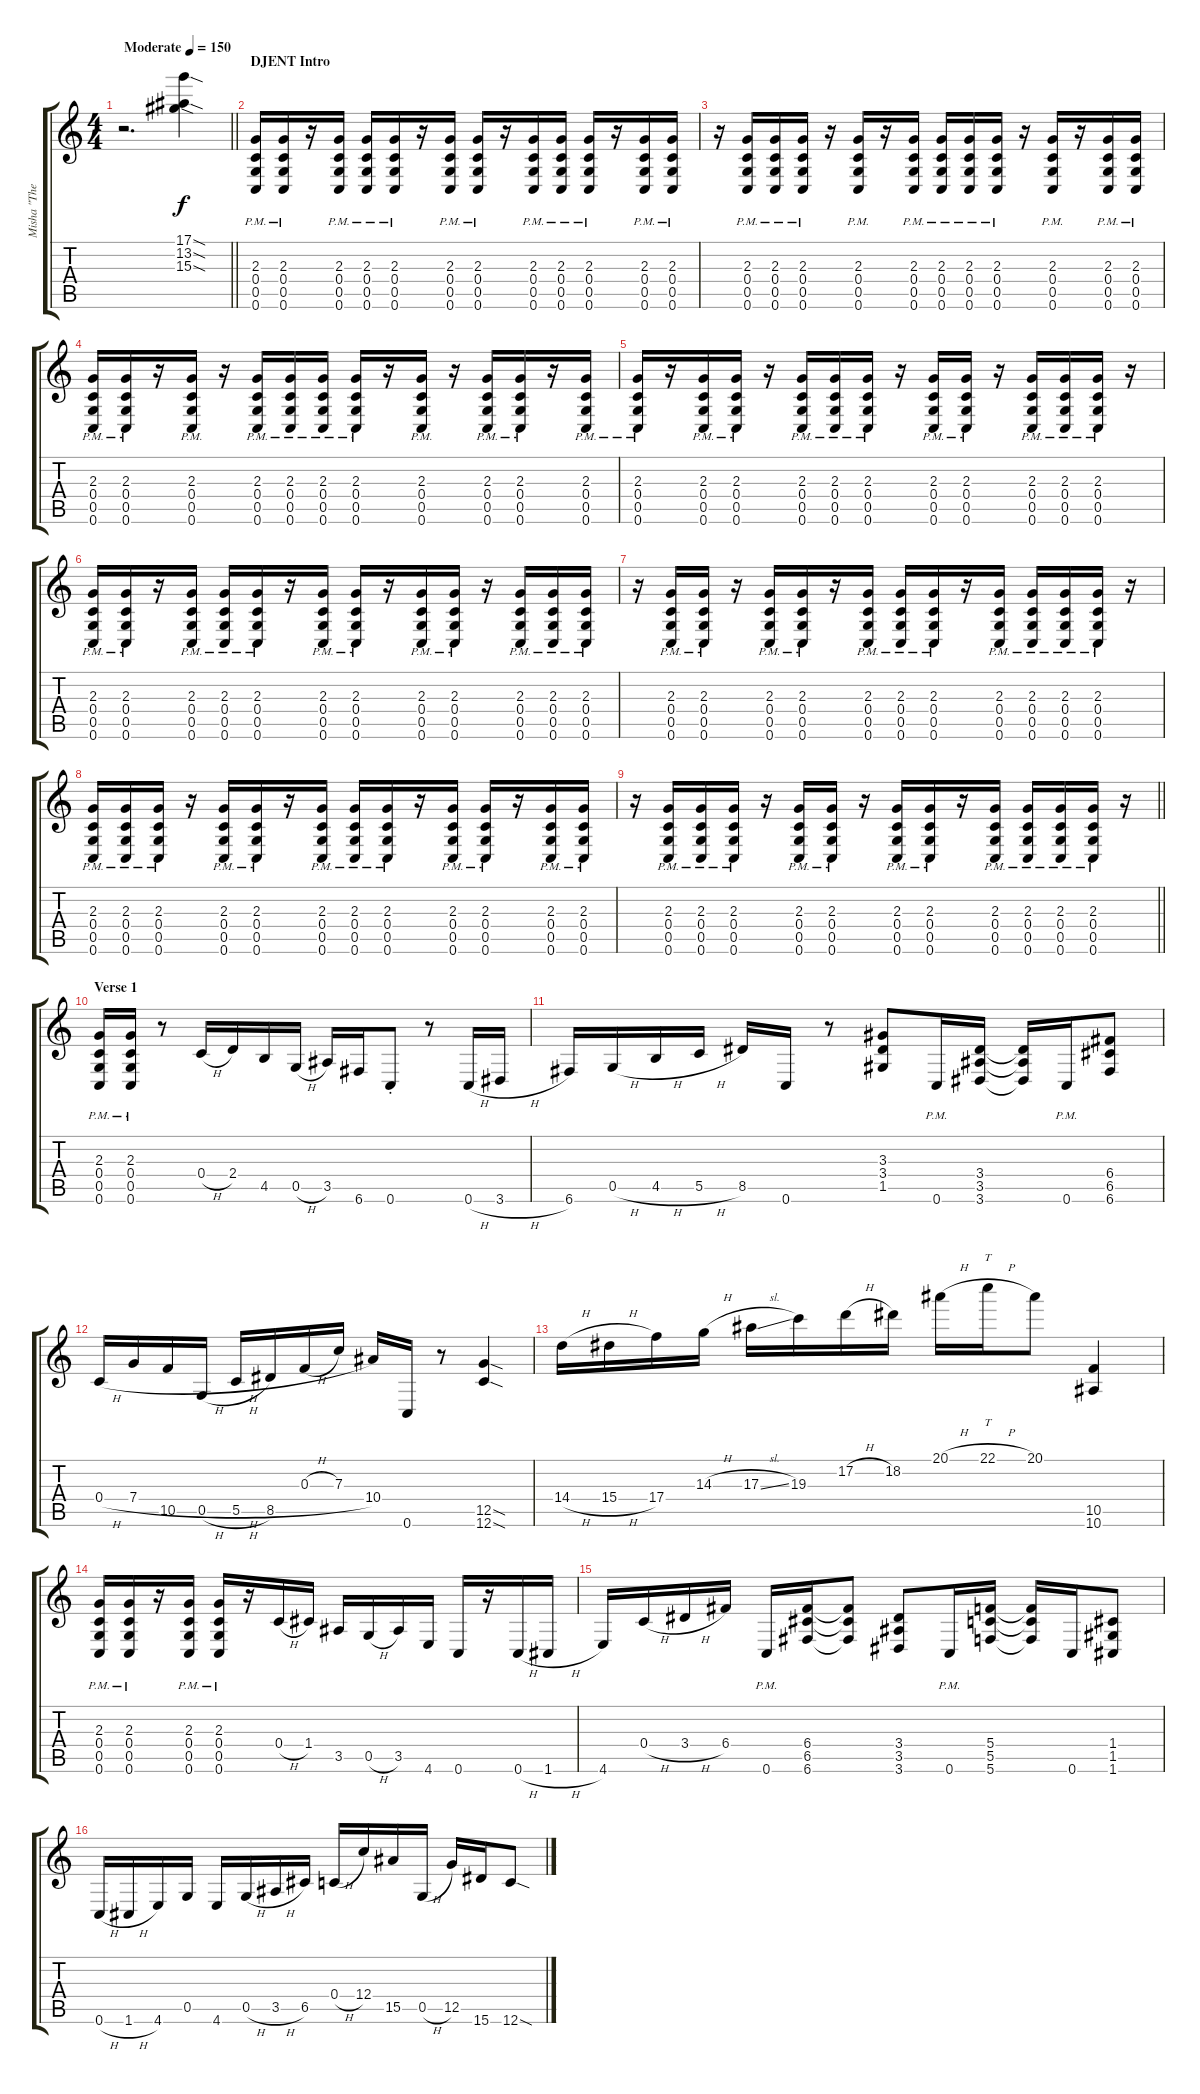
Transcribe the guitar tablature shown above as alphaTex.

\track ("Misha \"The Electric Lightbulb\" Mansoor" "Misha \"The") {instrument distortionguitar}
\staff {score tabs}
\tuning (D4 A3 F3 C3 G2 C2) {hide}
\ts (4 4)
\tempo (150 "Moderate")
\clef g2
\barLineRight lightlight
\ks c
r.2{d dy f instrument distortionguitar} (17.1{sod} 13.2{sod} 15.3{sod}).4 |
\section ("" "DJENT Intro")
(2.3{pm} 0.4{pm} 0.5{pm} 0.6{pm}).16 (2.3{pm} 0.4{pm} 0.5{pm} 0.6{pm}).16 r.16 (2.3{pm} 0.4{pm} 0.5{pm} 0.6{pm}).16 (2.3{pm} 0.4{pm} 0.5{pm} 0.6{pm}).16 (2.3{pm} 0.4{pm} 0.5{pm} 0.6{pm}).16 r.16 (2.3{pm} 0.4{pm} 0.5{pm} 0.6{pm}).16 (2.3{pm} 0.4{pm} 0.5{pm} 0.6{pm}).16 r.16 (2.3{pm} 0.4{pm} 0.5{pm} 0.6{pm}).16 (2.3{pm} 0.4{pm} 0.5{pm} 0.6{pm}).16 (2.3{pm} 0.4{pm} 0.5{pm} 0.6{pm}).16 r.16 (2.3{pm} 0.4{pm} 0.5{pm} 0.6{pm}).16 (2.3{pm} 0.4{pm} 0.5{pm} 0.6{pm}).16 |
r.16 (2.3{pm} 0.4{pm} 0.5{pm} 0.6{pm}).16 (2.3{pm} 0.4{pm} 0.5{pm} 0.6{pm}).16 (2.3{pm} 0.4{pm} 0.5{pm} 0.6{pm}).16 r.16 (2.3{pm} 0.4{pm} 0.5{pm} 0.6{pm}).16 r.16 (2.3{pm} 0.4{pm} 0.5{pm} 0.6{pm}).16 (2.3{pm} 0.4{pm} 0.5{pm} 0.6{pm}).16 (2.3{pm} 0.4{pm} 0.5{pm} 0.6{pm}).16 (2.3{pm} 0.4{pm} 0.5{pm} 0.6{pm}).16 r.16 (2.3{pm} 0.4{pm} 0.5{pm} 0.6{pm}).16 r.16 (2.3{pm} 0.4{pm} 0.5{pm} 0.6{pm}).16 (2.3{pm} 0.4{pm} 0.5{pm} 0.6{pm}).16 |
(2.3{pm} 0.4{pm} 0.5{pm} 0.6{pm}).16 (2.3{pm} 0.4{pm} 0.5{pm} 0.6{pm}).16 r.16 (2.3{pm} 0.4{pm} 0.5{pm} 0.6{pm}).16 r.16 (2.3{pm} 0.4{pm} 0.5{pm} 0.6{pm}).16 (2.3{pm} 0.4{pm} 0.5{pm} 0.6{pm}).16 (2.3{pm} 0.4{pm} 0.5{pm} 0.6{pm}).16 (2.3{pm} 0.4{pm} 0.5{pm} 0.6{pm}).16 r.16 (2.3{pm} 0.4{pm} 0.5{pm} 0.6{pm}).16 r.16 (2.3{pm} 0.4{pm} 0.5{pm} 0.6{pm}).16 (2.3{pm} 0.4{pm} 0.5{pm} 0.6{pm}).16 r.16 (2.3{pm} 0.4{pm} 0.5{pm} 0.6{pm}).16 |
(2.3{pm} 0.4{pm} 0.5{pm} 0.6{pm}).16 r.16 (2.3{pm} 0.4{pm} 0.5{pm} 0.6{pm}).16 (2.3{pm} 0.4{pm} 0.5{pm} 0.6{pm}).16 r.16 (2.3{pm} 0.4{pm} 0.5{pm} 0.6{pm}).16 (2.3{pm} 0.4{pm} 0.5{pm} 0.6{pm}).16 (2.3{pm} 0.4{pm} 0.5{pm} 0.6{pm}).16 r.16 (2.3{pm} 0.4{pm} 0.5{pm} 0.6{pm}).16 (2.3{pm} 0.4{pm} 0.5{pm} 0.6{pm}).16 r.16 (2.3{pm} 0.4{pm} 0.5{pm} 0.6{pm}).16 (2.3{pm} 0.4{pm} 0.5{pm} 0.6{pm}).16 (2.3{pm} 0.4{pm} 0.5{pm} 0.6{pm}).16 r.16 |
(2.3{pm} 0.4{pm} 0.5{pm} 0.6{pm}).16 (2.3{pm} 0.4{pm} 0.5{pm} 0.6{pm}).16 r.16 (2.3{pm} 0.4{pm} 0.5{pm} 0.6{pm}).16 (2.3{pm} 0.4{pm} 0.5{pm} 0.6{pm}).16 (2.3{pm} 0.4{pm} 0.5{pm} 0.6{pm}).16 r.16 (2.3{pm} 0.4{pm} 0.5{pm} 0.6{pm}).16 (2.3{pm} 0.4{pm} 0.5{pm} 0.6{pm}).16 r.16 (2.3{pm} 0.4{pm} 0.5{pm} 0.6{pm}).16 (2.3{pm} 0.4{pm} 0.5{pm} 0.6{pm}).16 r.16 (2.3{pm} 0.4{pm} 0.5{pm} 0.6{pm}).16 (2.3{pm} 0.4{pm} 0.5{pm} 0.6{pm}).16 (2.3{pm} 0.4{pm} 0.5{pm} 0.6{pm}).16 |
r.16 (2.3{pm} 0.4{pm} 0.5{pm} 0.6{pm}).16 (2.3{pm} 0.4{pm} 0.5{pm} 0.6{pm}).16 r.16 (2.3{pm} 0.4{pm} 0.5{pm} 0.6{pm}).16 (2.3{pm} 0.4{pm} 0.5{pm} 0.6{pm}).16 r.16 (2.3{pm} 0.4{pm} 0.5{pm} 0.6{pm}).16 (2.3{pm} 0.4{pm} 0.5{pm} 0.6{pm}).16 (2.3{pm} 0.4{pm} 0.5{pm} 0.6{pm}).16 r.16 (2.3{pm} 0.4{pm} 0.5{pm} 0.6{pm}).16 (2.3{pm} 0.4{pm} 0.5{pm} 0.6{pm}).16 (2.3{pm} 0.4{pm} 0.5{pm} 0.6{pm}).16 (2.3{pm} 0.4{pm} 0.5{pm} 0.6{pm}).16 r.16 |
(2.3{pm} 0.4{pm} 0.5{pm} 0.6{pm}).16 (2.3{pm} 0.4{pm} 0.5{pm} 0.6{pm}).16 (2.3{pm} 0.4{pm} 0.5{pm} 0.6{pm}).16 r.16 (2.3{pm} 0.4{pm} 0.5{pm} 0.6{pm}).16 (2.3{pm} 0.4{pm} 0.5{pm} 0.6{pm}).16 r.16 (2.3{pm} 0.4{pm} 0.5{pm} 0.6{pm}).16 (2.3{pm} 0.4{pm} 0.5{pm} 0.6{pm}).16 (2.3{pm} 0.4{pm} 0.5{pm} 0.6{pm}).16 r.16 (2.3{pm} 0.4{pm} 0.5{pm} 0.6{pm}).16 (2.3{pm} 0.4{pm} 0.5{pm} 0.6{pm}).16 r.16 (2.3{pm} 0.4{pm} 0.5{pm} 0.6{pm}).16 (2.3{pm} 0.4{pm} 0.5{pm} 0.6{pm}).16 |
\barLineRight lightlight
r.16 (2.3{pm} 0.4{pm} 0.5{pm} 0.6{pm}).16 (2.3{pm} 0.4{pm} 0.5{pm} 0.6{pm}).16 (2.3{pm} 0.4{pm} 0.5{pm} 0.6{pm}).16 r.16 (2.3{pm} 0.4{pm} 0.5{pm} 0.6{pm}).16 (2.3{pm} 0.4{pm} 0.5{pm} 0.6{pm}).16 r.16 (2.3{pm} 0.4{pm} 0.5{pm} 0.6{pm}).16 (2.3{pm} 0.4{pm} 0.5{pm} 0.6{pm}).16 r.16 (2.3{pm} 0.4{pm} 0.5{pm} 0.6{pm}).16 (2.3{pm} 0.4{pm} 0.5{pm} 0.6{pm}).16 (2.3{pm} 0.4{pm} 0.5{pm} 0.6{pm}).16 (2.3{pm} 0.4{pm} 0.5{pm} 0.6{pm}).16 r.16 |
\section ("" "Verse 1")
(2.3{pm} 0.4{pm} 0.5{pm} 0.6{pm}).16 (2.3{pm} 0.4{pm} 0.5{pm} 0.6{pm}).16 r.8 0.4{h}.16 2.4.16 4.5.16 0.5{h}.16 3.5.16 6.6.16 0.6{st}.8 r.8 0.6{h}.16 3.6{h}.16 |
6.6.16 0.5{h}.16 4.5{h}.16 5.5{h}.16 8.5.16 0.6.16 r.8 (3.3 3.4 1.5).8 0.6{pm}.16 (3.4 3.5 3.6).16 (3.4{t} 3.5{t} 3.6{t}).16 0.6{pm}.16 (6.4 6.5 6.6).8 |
0.4{h}.16 7.4{h}.16 10.5.16 0.5{h}.16 5.5{h}.16 8.5.16 0.3{h}.16 7.3.16 10.4.16 0.6.16 r.8 (12.5{sod} 12.6{sod}).4 |
14.4{h}.16 15.4{h}.16 17.4.16 14.3{h}.16 17.3{sl}.16 19.3.16 17.2{h}.16 18.2.16 20.1{h}.16 22.1{h}.16{tt} 20.1.8 (10.5 10.6).4 |
(2.3{pm} 0.4{pm} 0.5{pm} 0.6{pm}).16 (2.3{pm} 0.4{pm} 0.5{pm} 0.6{pm}).16 r.16 (2.3{pm} 0.4{pm} 0.5{pm} 0.6{pm}).16 (2.3{pm} 0.4{pm} 0.5{pm} 0.6{pm}).16 r.16 0.4{h}.16 1.4.16 3.5.16 0.5{h}.16 3.5.16 4.6.16 0.6.16 r.16 0.6{h}.16 1.6{h}.16 |
4.6.16 0.4{h}.16 3.4{h}.16 6.4.16 0.6{pm}.16 (6.4 6.5 6.6).16 (6.4{t} 6.5{t} 6.6{t}).8 (3.4 3.5 3.6).8 0.6{pm}.16 (5.4 5.5 5.6).16 (5.4{t} 5.5{t} 5.6{t}).16 0.6.16 (1.4 1.5 1.6).8 |
0.6{h}.16{balance 16} 1.6{h}.16 4.6.16 0.5.16 4.6.16 0.5{h}.16 3.5{h}.16 6.5.16 0.4{h}.16 12.4.16 15.5.16 0.5{h}.16 12.5.16 15.6.16 12.6{sod}.8
